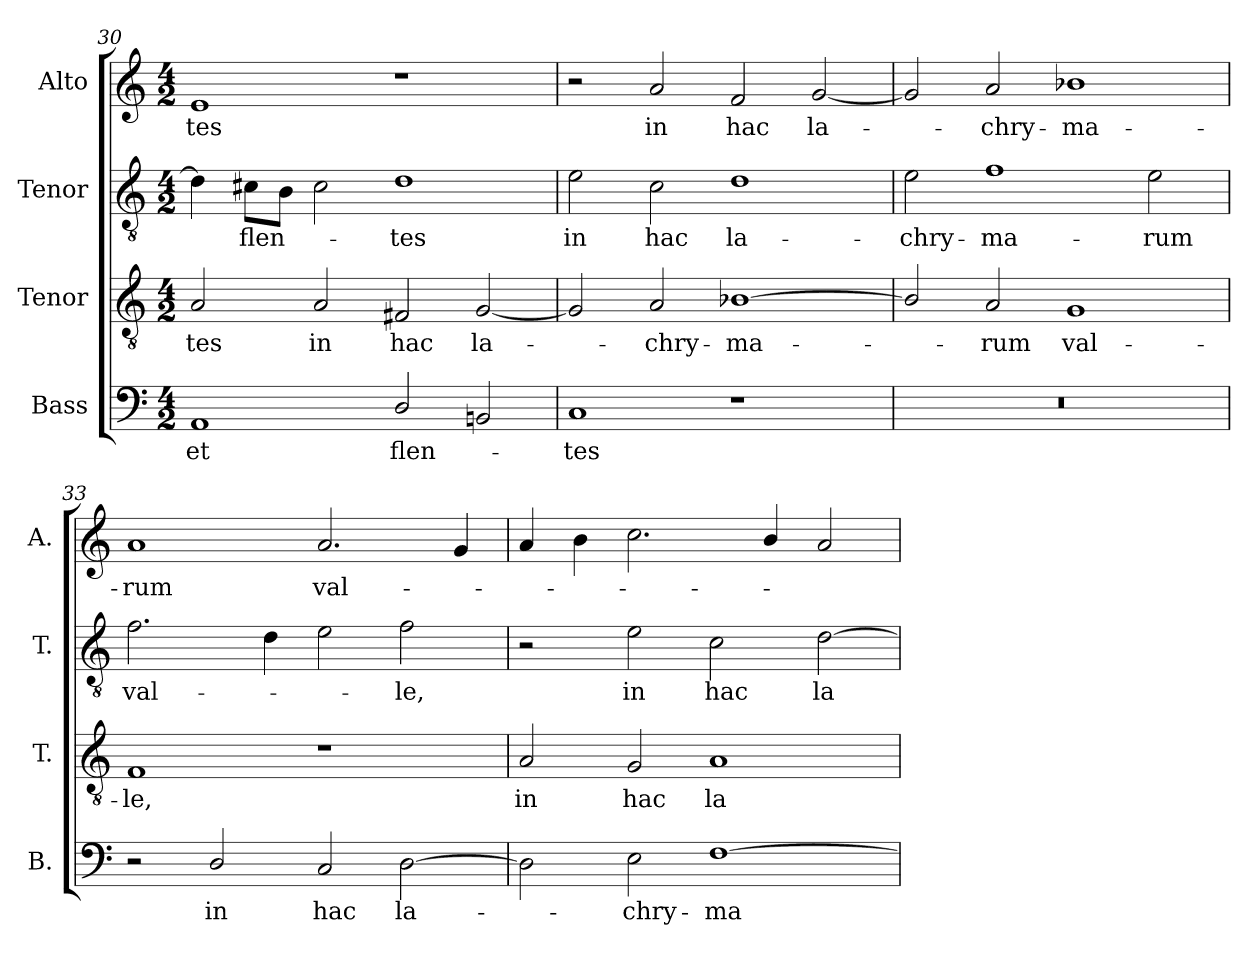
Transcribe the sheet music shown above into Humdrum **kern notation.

**kern	**text	**kern	**text	**kern	**text	**kern	**text
*part4	*part4	*part3	*part3	*part2	*part2	*part1	*part1
*staff4	*staff4	*staff3	*staff3	*staff2	*staff2	*staff1	*staff1
*I"Bass	*	*I"Tenor	*	*I"Tenor	*	*I"Alto	*
*I'B.	*	*I'T.	*	*I'T.	*	*I'A.	*
*clefF4	*	*clefGv2	*	*clefGv2	*	*clefG2	*
*	*	*ITrd7c12	*	*ITrd7c12	*	*	*
*k[]	*	*k[]	*	*k[]	*	*k[]	*
*C:	*	*C:	*	*C:	*	*C:	*
*M4/2	*	*M4/2	*	*M4/2	*	*M4/2	*
=30	=30	=30	=30	=30	=30	=30	=30
!	!LO:LY:b:color=#000000	!	!	!	!	!	!
!	!	!	!LO:LY:b:color=#000000	!	!	!	!
!	!	!	!	!	!	!	!LO:LY:b:color=#000000
1AAi	et	2AAi/	-tes	4Di\]	.	1ei	-tes
!	!	!	!	!	!LO:LY:b:color=#000000	!	!
.	.	.	.	8C#Xi\L	flen-	.	.
.	.	.	.	8BBi\J	.	.	.
!	!	!	!LO:LY:b:color=#000000	!	!	!	!
.	.	2AAi/	in	2C#i\	.	.	.
!	!LO:LY:b:color=#000000	!	!	!	!	!	!
!	!	!	!LO:LY:b:color=#000000	!	!	!	!
!	!	!	!	!	!LO:LY:b:color=#000000	!	!
2Di/	flen-	2FF#Xi/	hac	1Di	-tes	1r	.
!	!	!	!LO:LY:b:color=#000000	!	!	!	!
2BBni/	.	[2GGi/	la-	.	.	.	.
=31	=31	=31	=31	=31	=31	=31	=31
!	!LO:LY:b:color=#000000	!	!	!	!	!	!
!	!	!	!	!	!LO:LY:b:color=#000000	!	!
1Ci	-tes	2GGi/]	.	2Ei\	in	2r	.
!	!	!	!LO:LY:b:color=#000000	!	!	!	!
!	!	!	!	!	!LO:LY:b:color=#000000	!	!
!	!	!	!	!	!	!	!LO:LY:b:color=#000000
.	.	2AAi/	-chry-	2Ci\	hac	2ai/	in
!	!	!	!LO:LY:b:color=#000000	!	!	!	!
!	!	!	!	!	!LO:LY:b:color=#000000	!	!
!	!	!	!	!	!	!	!LO:LY:b:color=#000000
1r	.	[1BB-Xi	-ma-	1Di	la-	2fi/	hac
!	!	!	!	!	!	!	!LO:LY:b:color=#000000
.	.	.	.	.	.	[2gi/	la-
!!LO:LB:g=z
=32	=32	=32	=32	=32	=32	=32	=32
!LO:N:vis=1	!	!	!	!	!	!	!
!	!	!	!	!	!LO:LY:b:color=#000000	!	!
0r	.	2BB-i/]	.	2Ei\	-chry-	2gi/]	.
!	!	!	!LO:LY:b:color=#000000	!	!	!	!
!	!	!	!	!	!LO:LY:b:color=#000000	!	!
!	!	!	!	!	!	!	!LO:LY:b:color=#000000
.	.	2AAi/	-rum	1Fi	-ma-	2ai/	-chry-
!	!	!	!LO:LY:b:color=#000000	!	!	!	!
!	!	!	!	!	!	!	!LO:LY:b:color=#000000
.	.	1GGi	val-	.	.	1b-Xi	-ma-
!	!	!	!	!	!LO:LY:b:color=#000000	!	!
.	.	.	.	2Ei\	-rum	.	.
=33	=33	=33	=33	=33	=33	=33	=33
!	!	!	!LO:LY:b:color=#000000	!	!	!	!
!	!	!	!	!	!LO:LY:b:color=#000000	!	!
!	!	!	!	!	!	!	!LO:LY:b:color=#000000
2r	.	1FFi	-le,	2.Fi\	val-	1ai	-rum
!	!LO:LY:b:color=#000000	!	!	!	!	!	!
2Di/	in	.	.	.	.	.	.
.	.	.	.	4Di\	.	.	.
!	!LO:LY:b:color=#000000	!	!	!	!	!	!
!	!	!	!	!	!	!	!LO:LY:b:color=#000000
2Ci/	hac	1r	.	2Ei\	.	2.ai/	val-
!	!LO:LY:b:color=#000000	!	!	!	!	!	!
!	!	!	!	!	!LO:LY:b:color=#000000	!	!
[2Di\	la-	.	.	2Fi\	-le,	.	.
.	.	.	.	.	.	4gi/	.
=34	=34	=34	=34	=34	=34	=34	=34
!	!	!	!LO:LY:b:color=#000000	!	!	!	!
2Di\]	.	2AAi/	in	2r	.	4ai/	.
.	.	.	.	.	.	4bi\	.
!	!LO:LY:b:color=#000000	!	!	!	!	!	!
!	!	!	!LO:LY:b:color=#000000	!	!	!	!
!	!	!	!	!	!LO:LY:b:color=#000000	!	!
2Ei\	-chry-	2GGi/	hac	2Ei\	in	2.cci\	.
!	!LO:LY:b:color=#000000	!	!	!	!	!	!
!	!	!	!LO:LY:b:color=#000000	!	!	!	!
!	!	!	!	!	!LO:LY:b:color=#000000	!	!
[1Fi	-ma-	1AAi	la-	2Ci\	hac	.	.
.	.	.	.	.	.	4bi/	.
!	!	!	!	!	!LO:LY:b:color=#000000	!	!
.	.	.	.	[2Di\	la-	2ai/	.
=	=	=	=	=	=	=	=
*-	*-	*-	*-	*-	*-	*-	*-
